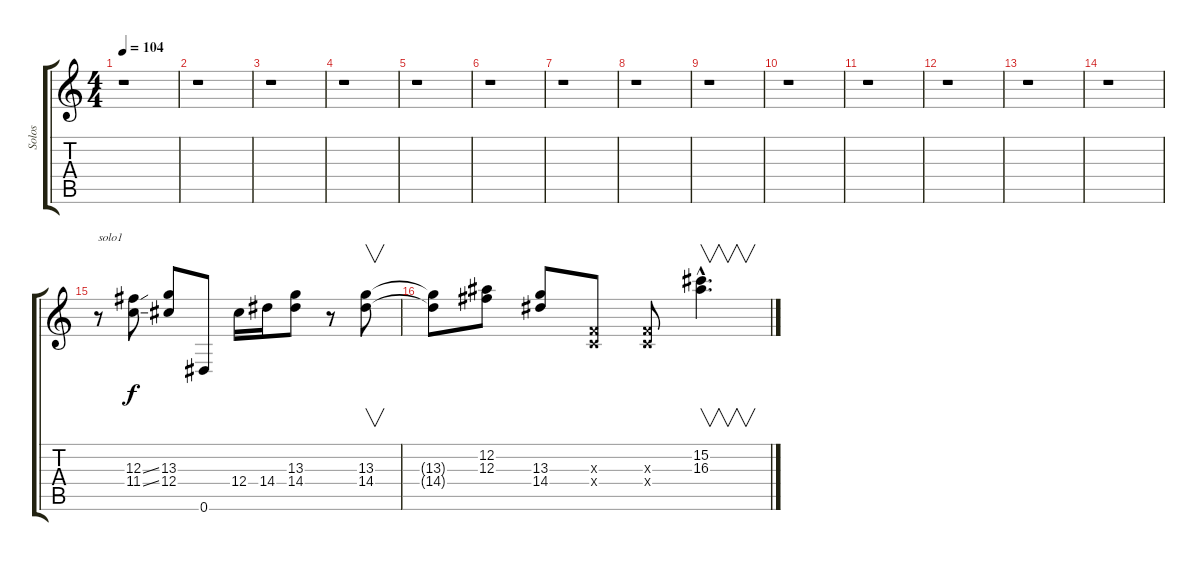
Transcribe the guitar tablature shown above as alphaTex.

\track ("Solos" "Solos") {instrument overdrivenguitar}
\staff {score tabs}
\tuning (Eb4 Bb3 Gb3 Db3 Ab2 Eb2) {hide}
\ts (4 4)
\tempo 104
\clef g2
\ks c
r.1{dy f} |
r.1 |
r.1 |
r.1 |
r.1 |
r.1 |
r.1 |
r.1 |
r.1 |
r.1 |
r.1 |
r.1 |
r.1 |
r.1 |
r.8{txt "solo1"} (12.3{ss} 11.4{ss}).8 (13.3 12.4).8 0.6.8 12.4.16 14.4.16 (13.3 14.4).8 r.8 (13.3 14.4).8{v} |
(13.3{t} 14.4{t}).8 (12.2 12.3).8 (13.3 14.4).8 (-1.3{x} -1.4{x}).8 (-1.3{x} -1.4{x}).8 (15.2{hac} 16.3{hac}).4{v d}
